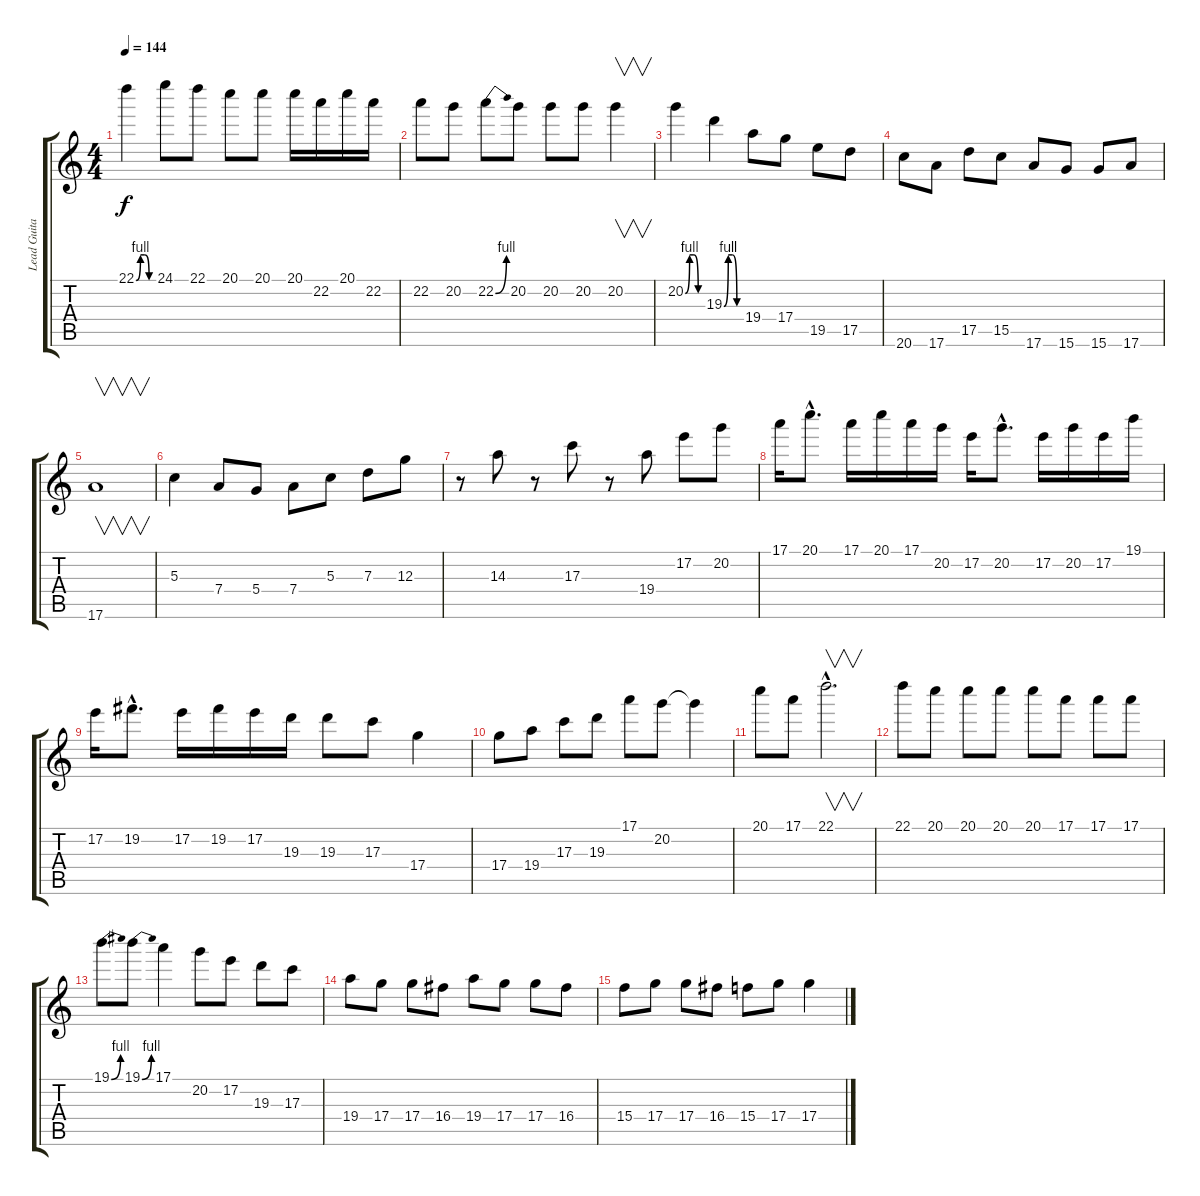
\track ("Lead Guitar" "Lead Guita") {instrument distortionguitar}
\staff {score tabs}
\tuning (E4 B3 G3 D3 A2 E2) {hide}
\ts (4 4)
\tempo 144
\clef g2
\ks c
22.1{be (custom 0 0 15 4 30 4 45 0 60 0)}.4{dy f} 24.1.8 22.1.8 20.1.8 20.1.8 20.1.16 22.2.16 20.1.16 22.2.16 |
22.2.8 20.2.8 22.2{be (bend 0 0 60 4)}.8 20.2.8 20.2.8 20.2.8 20.2.4{v} |
20.2{be (custom 0 0 15 4 30 4 45 0 60 0)}.4 19.3{be (custom 0 0 15 4 30 4 45 0 60 0)}.4 19.4.8 17.4.8 19.5.8 17.5.8 |
20.6.8 17.6.8 17.5.8 15.5.8 17.6.8 15.6.8 15.6.8 17.6.8 |
17.6.1{v} |
5.3.4 7.4.8 5.4.8 7.4.8 5.3.8 7.3.8 12.3.8 |
r.8 14.3.8 r.8 17.3.8 r.8 19.4.8 17.2.8 20.2.8 |
17.1.16 20.1{hac}.8{d} 17.1.16 20.1.16 17.1.16 20.2.16 17.2.16 20.2{hac}.8{d} 17.2.16 20.2.16 17.2.16 19.1.16 |
17.2.16 19.2{hac}.8{d} 17.2.16 19.2.16 17.2.16 19.3.16 19.3.8 17.3.8 17.4.4 |
17.4.8 19.4.8 17.3.8 19.3.8 17.1.8 20.2.8 20.2{t}.4 |
20.1.8 17.1.8 22.1{hac}.2{v d} |
22.1.8 20.1.8 20.1.8 20.1.8 20.1.8 17.1.8 17.1.8 17.1.8 |
19.1{be (bend 0 0 60 4)}.8 19.1{be (bend 0 0 60 4)}.8 17.1.4 20.2.8 17.2.8 19.3.8 17.3.8 |
19.4.8 17.4.8 17.4.8 16.4.8 19.4.8 17.4.8 17.4.8 16.4.8 |
15.4.8 17.4.8 17.4.8 16.4.8 15.4.8 17.4.8 17.4.4
